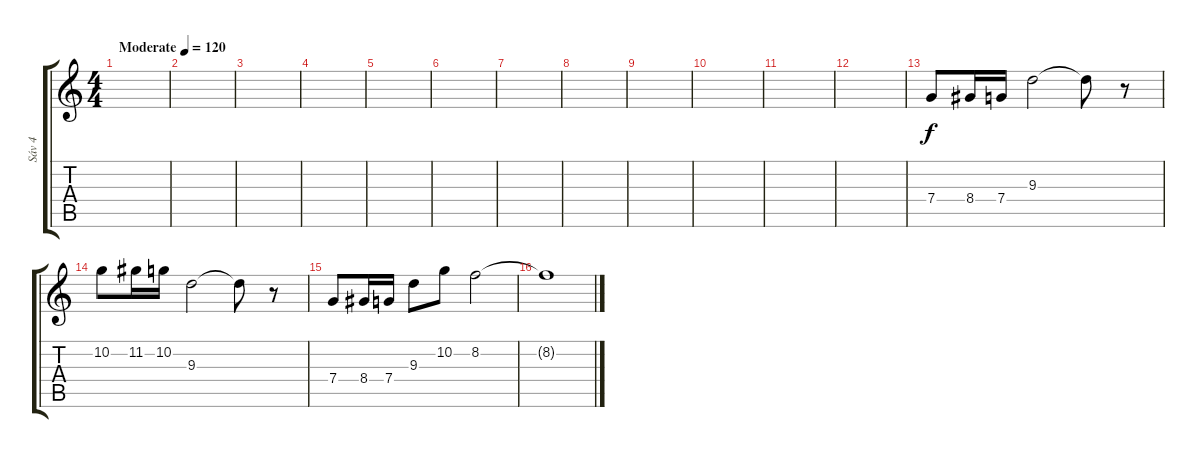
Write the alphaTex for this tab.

\track ("Sáv 4" "Sáv 4") {instrument overdrivenguitar}
\staff {score tabs}
\tuning (D4 A3 F3 C3 G2 D2) {hide}
\ts (4 4)
\tempo (120 "Moderate")
\clef g2
\ks c
|
|
|
|
|
|
|
|
|
|
|
|
7.4.8 8.4.16 7.4.16 9.3.2 9.3{t}.8 r.8 |
10.2.8 11.2.16 10.2.16 9.3.2 9.3{t}.8 r.8 |
7.4.8 8.4.16 7.4.16 9.3.8 10.2.8 8.2.2 |
8.2{t}.1
